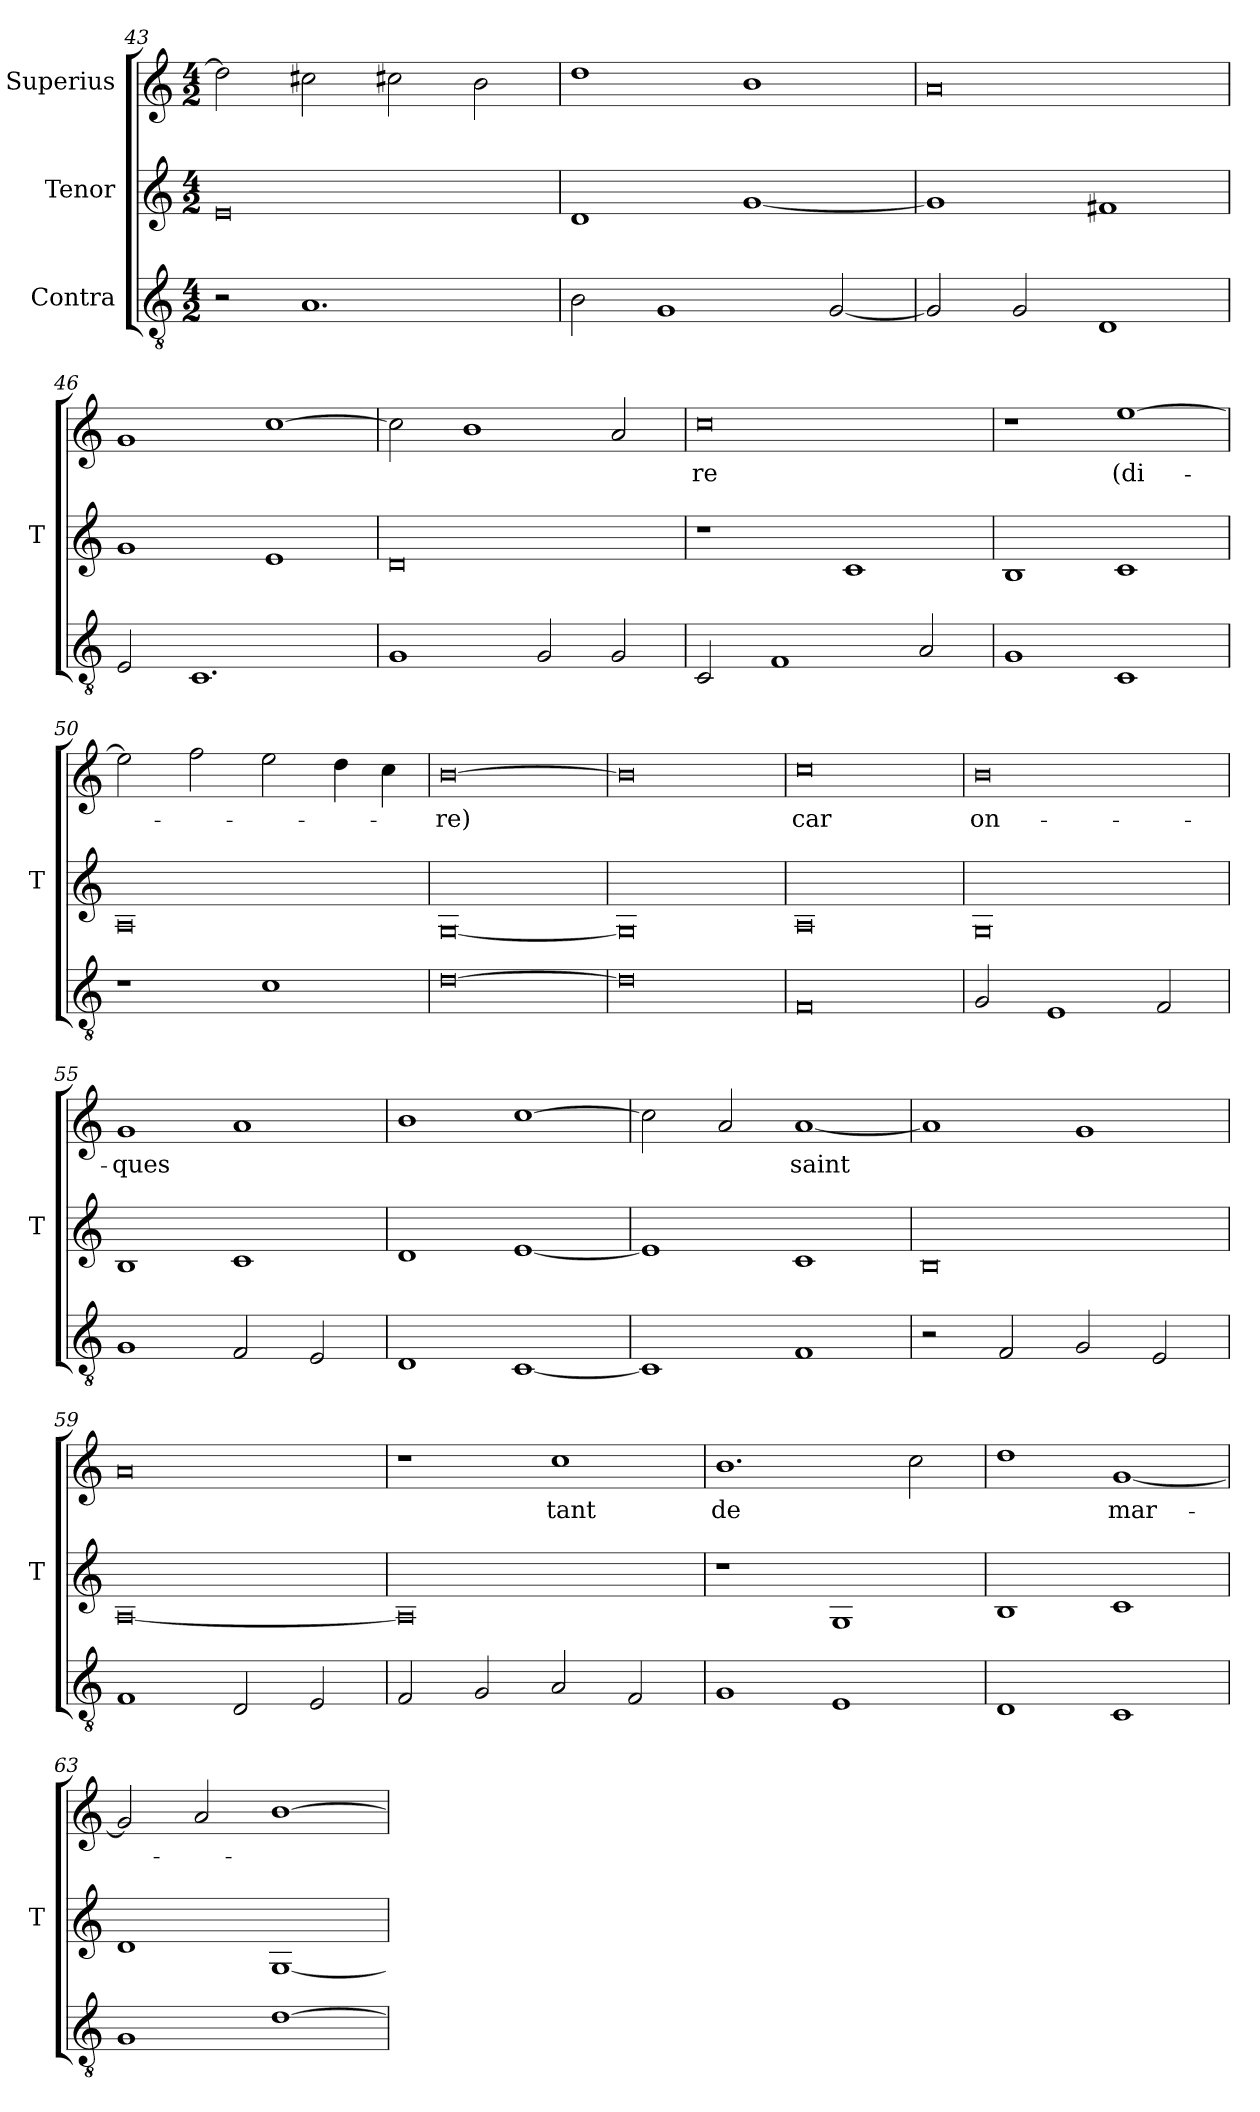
**kern	**kern	**kern	**text
*part3	*part2	*part1	*part1
*staff3	*staff2	*staff1	*staff1
*I"Contra	*I"Tenor	*I"Superius	*
*	*I'T	*	*
*clefGv2	*clefG2	*clefG2	*
*M4/2	*M4/2	*M4/2	*
=43	=43	=43	=43
2r	0e	2dd]	.
1.A	.	2cc#X	.
.	.	2cc#X	.
.	.	2b	.
=44	=44	=44	=44
2B	1d	1dd	.
1G	.	.	.
.	[1g	1b	.
[2G	.	.	.
=45	=45	=45	=45
2G]	1g]	0a	.
2G	.	.	.
1D	1f#X	.	.
=46	=46	=46	=46
2E	1g	1g	.
1.C	.	.	.
.	1e	[1cc	.
=47	=47	=47	=47
1G	0d	2cc]	.
.	.	1b	.
2G	.	.	.
2G	.	2a	.
=48	=48	=48	=48
2C	1r	0cc	-re
1F	.	.	.
.	1c	.	.
2A	.	.	.
=49	=49	=49	=49
1G	1B	1r	.
1C	1c	[1ee	(di-
=50	=50	=50	=50
1r	0A	2ee]	.
.	.	2ff	.
1c	.	2ee	.
.	.	4dd	.
.	.	4cc	.
=51	=51	=51	=51
[0d	[0G	[0b	-re)
=52	=52	=52	=52
0d]	0G]	0b]	.
=53	=53	=53	=53
0F	0A	0cc	-car
=54	=54	=54	=54
2G	0G	0b	on-
1E	.	.	.
2F	.	.	.
=55	=55	=55	=55
1G	1B	1g	-ques
2F	1c	1a	.
2E	.	.	.
=56	=56	=56	=56
1D	1d	1b	.
[1C	[1e	[1cc	.
=57	=57	=57	=57
1C]	1e]	2cc]	.
.	.	2a	.
1F	1c	[1a	-saint
=58	=58	=58	=58
2r	0B	1a]	.
2F	.	.	.
2G	.	1g	.
2E	.	.	.
=59	=59	=59	=59
1F	[0A	0a	.
2D	.	.	.
2E	.	.	.
=60	=60	=60	=60
2F	0A]	1r	.
2G	.	.	.
2A	.	1cc	-tant
2F	.	.	.
=61	=61	=61	=61
1G	1r	1.b	-de
1E	1G	.	.
.	.	2cc	.
=62	=62	=62	=62
1D	1B	1dd	.
1C	1c	[1g	mar-
=63	=63	=63	=63
1G	1d	2g]	.
.	.	2a	.
[1d	[1G	[1b	.
=	=	=	=
*-	*-	*-	*-
